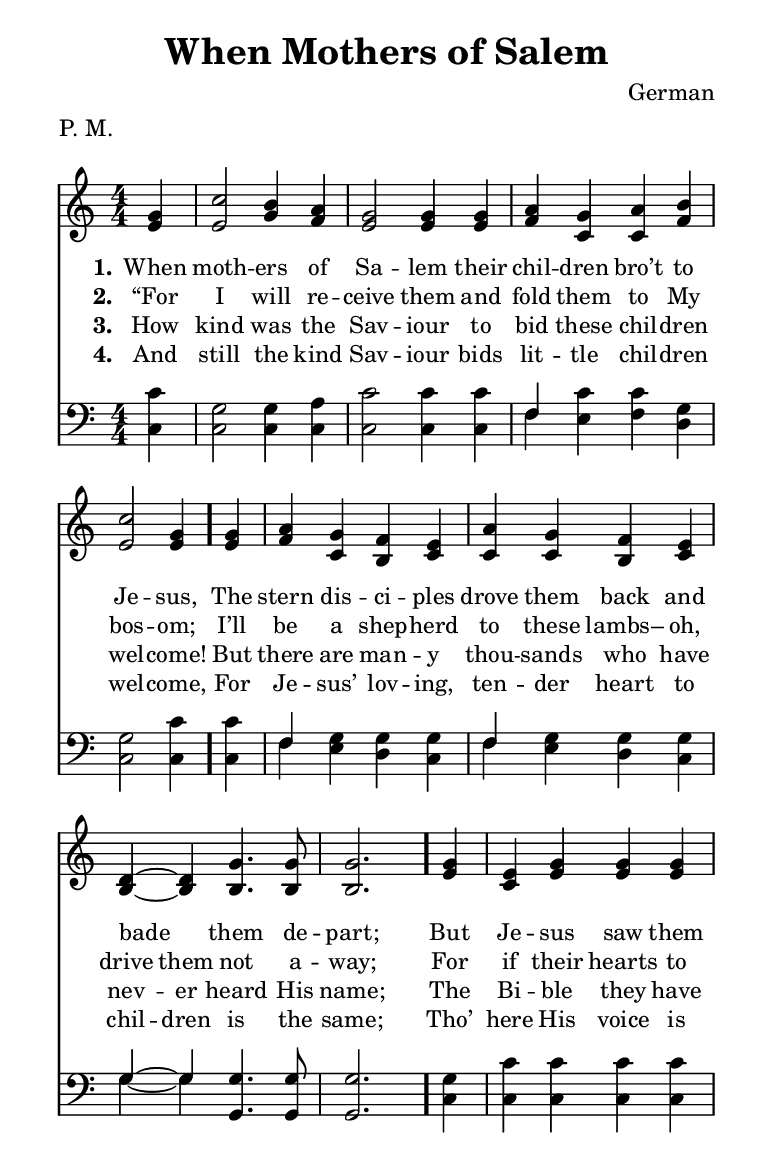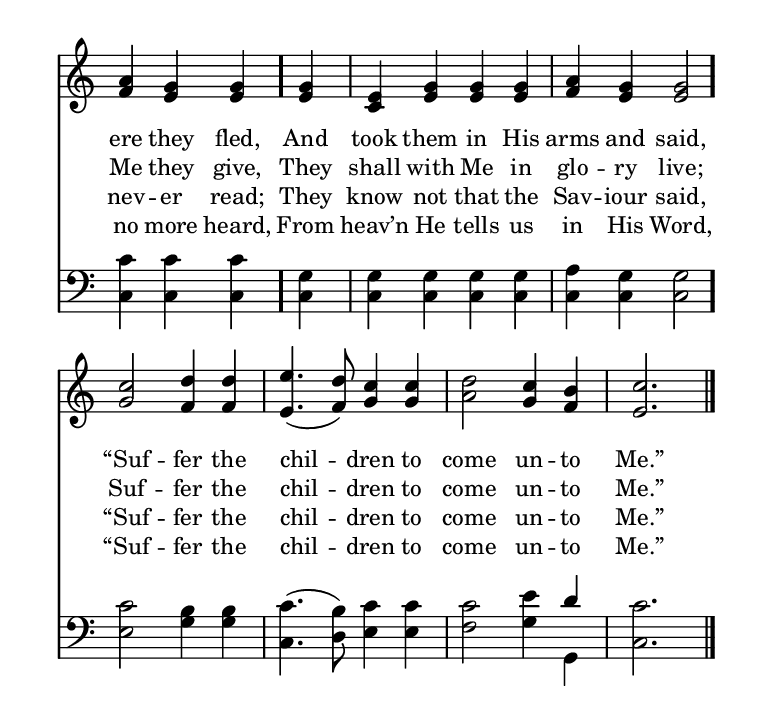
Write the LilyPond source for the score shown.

\include "common/global.ily"
\paper {
  \include "common/paper.ily"
  system-count = #(cond (is-eogsized 4) (#t #f))
}

\header{
  %children
  hymnnumber = "327"
  title = "When Mothers of Salem"
  tunename = "Benedictus"
  meter = "P. M."
  poet = ""
  composer = "German"
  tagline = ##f
}

global = {
  \include "common/overrides.ily"
  \override Staff.TimeSignature.style = #'numbered
  \time 4/4
  \override Score.MetronomeMark.transparent = ##t % hide all fermata changes too
  \tempo 4=100
  \key c \major
  \partial 4
  \autoBeamOff
}

notesSoprano = {
\global
\relative c'' {

  g4 | c2 b4 a | g2 g4 g | a g a b | c2 g4 \eogbreak
  g4 | a g f e | a g f e | d4 ~ d g4. g8 | g2. \eogbreak
  g4 | e g g g | a g g
  g4 | e g g g | a g g2 |
  c2 d4 d | e4.( d8) c4 c | d2 c4 b | c2.

  \bar "|."

}
}

notesAlto = {
\global
\relative e' {

  e4 | e2 g4 f | e2 e4 e | f c c f | e2 e4
  e4 | f c b c | c c b c | b ~ b b4. b8 | b2.
  e4 | c e e e | f e e
  e4 | c e e e | f e e2 |
  g2 f4 f | e4.( f8) g4 g | a2 g4 f | e2.

}
}

notesTenor = {
\global
\relative a {

  c4 | g2 g4 a | c2 c4 c | f, c' c g | g2 c4
  c4 | f, g g g | f g g g | g ~ g g4. g8 | g2.
  g4 | c c c c | c c c
  g4 | g g g g | a g g2 |
  c2 b4 b | c4.( b8) c4 c | c2 e4 d | c2.

}
}

notesBass = {
\global
\relative f {

  c4 | c2 c4 c | c2 c4 c | f e f d | c2 c4
  c4 | f e d c | f e d c | g' ~ g g,4. g8 | g2.
  c4 | c c c c | c c c
  c4 | c c c c | c c c2 |
  e2 g4 g | c,4.( d8) e4 e | f2 g4 g, | c2.

}
}

wordsA = \lyricmode {
\set stanza = "1."

When moth -- ers of Sa -- lem their chil -- dren bro’t to Je -- sus, \bar "."
The stern dis -- ci -- ples drove them back and bade them de -- part; \bar "."
But Je -- sus saw them ere they fled, \bar "."
And took them in His arms and said, \bar "."
“Suf -- fer the chil -- dren to come un -- to Me.” \bar "."

}

wordsB = \lyricmode {
\set stanza = "2."

“For I will re -- ceive them and fold them to My bos -- om;
I’ll be a shep -- herd to these lambs– oh, { \mon } drive them { \moff } not a -- way;
For if their hearts to Me they give,
They shall with Me in glo -- ry live;
Suf -- fer the chil -- dren to come un -- to Me.”

}

wordsC = \lyricmode {
\set stanza = "3."

How kind was the Sav -- iour to bid these chil -- dren wel -- come!
But there are man -- y thou -- sands who have { \mon } nev -- er { \moff } heard His name;
The Bi -- ble they have nev -- er read;
They know not that the Sav -- iour said,
“Suf -- fer the chil -- dren to come un -- to Me.”

}

wordsD = \lyricmode {
\set stanza = "4."

And still the kind Sav -- iour bids lit -- tle chil -- dren wel -- come,
For Je -- sus’ lov -- ing, ten -- der heart to { \mon } chil -- dren { \moff } is the same;
Tho’ here His voice is no more heard,
From heav’n He tells us in His Word,
“Suf -- fer the chil -- dren to come un -- to Me.”

}

\score {
  \context ChoirStaff <<
    \context Staff = upper <<
      \set Staff.autoBeaming = ##f
      \set ChoirStaff.systemStartDelimiter = #'SystemStartBar
      \set ChoirStaff.printPartCombineTexts = ##f
      \partcombine #'(2 . 9) \notesSoprano \notesAlto
      \context NullVoice = sopranos { \voiceOne << \notesSoprano >> }
      \context NullVoice = altos { \voiceTwo << \notesAlto >> }
      \context Lyrics = one   \lyricsto sopranos \wordsA
      \context Lyrics = two   \lyricsto sopranos \wordsB
      \context Lyrics = three \lyricsto sopranos \wordsC
      \context Lyrics = four  \lyricsto sopranos \wordsD
    >>
    \context Staff = men <<
      \set Staff.autoBeaming = ##f
      \clef bass
      \set ChoirStaff.printPartCombineTexts = ##f
      \partcombine #'(2 . 9) \notesTenor \notesBass
      \context NullVoice = tenors { \voiceOne << \notesTenor >> }
      \context NullVoice = basses { \voiceTwo << \notesBass >> }
    >>
  >>
  \layout {
    \include "common/layout.ily"
  }
  \midi{
    \include "common/midi.ily"
  }
}

\version "2.19.49"  % necessary for upgrading to future LilyPond versions.

% vi:set et ts=2 sw=2 ai nocindent syntax=lilypond:
